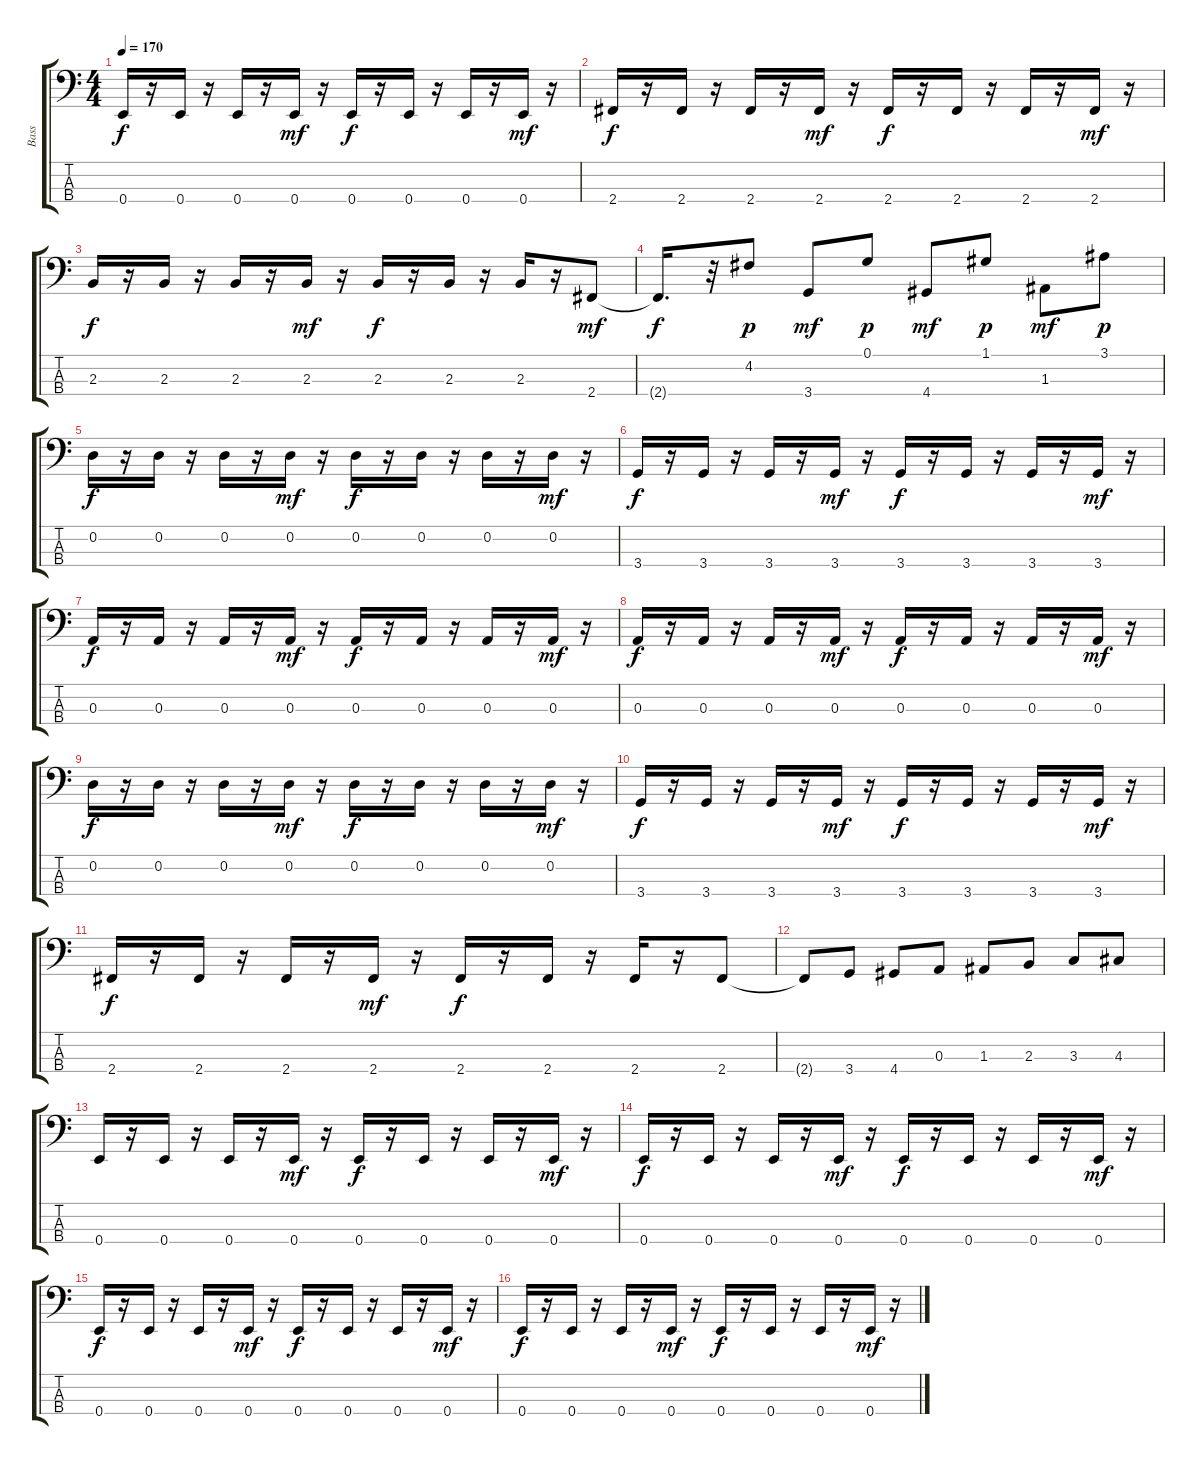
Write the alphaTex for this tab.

\track ("Bass" "Bass") {instrument electricbassfinger}
\staff {score tabs}
\tuning (G2 D2 A1 E1) {hide}
\ts (4 4)
\tempo 170
\clef f4
\ks c
0.4.16{dy f} r.16 0.4.16 r.16 0.4.16 r.16 0.4.16{dy mf} r.16 0.4.16{dy f} r.16 0.4.16 r.16 0.4.16 r.16 0.4.16{dy mf} r.16 |
2.4.16{dy f} r.16 2.4.16 r.16 2.4.16 r.16 2.4.16{dy mf} r.16 2.4.16{dy f} r.16 2.4.16 r.16 2.4.16 r.16 2.4.16{dy mf} r.16 |
2.3.16{dy f} r.16 2.3.16 r.16 2.3.16 r.16 2.3.16{dy mf} r.16 2.3.16{dy f} r.16 2.3.16 r.16 2.3.16 r.16 2.4.8{dy mf} |
2.4{t}.16{d dy f} r.32 4.2.8{dy p} 3.4.8{dy mf} 0.1.8{dy p} 4.4.8{dy mf} 1.1.8{dy p} 1.3.8{dy mf} 3.1.8{dy p} |
0.2.16{dy f} r.16 0.2.16 r.16 0.2.16 r.16 0.2.16{dy mf} r.16 0.2.16{dy f} r.16 0.2.16 r.16 0.2.16 r.16 0.2.16{dy mf} r.16 |
3.4.16{dy f} r.16 3.4.16 r.16 3.4.16 r.16 3.4.16{dy mf} r.16 3.4.16{dy f} r.16 3.4.16 r.16 3.4.16 r.16 3.4.16{dy mf} r.16 |
0.3.16{dy f} r.16 0.3.16 r.16 0.3.16 r.16 0.3.16{dy mf} r.16 0.3.16{dy f} r.16 0.3.16 r.16 0.3.16 r.16 0.3.16{dy mf} r.16 |
0.3.16{dy f} r.16 0.3.16 r.16 0.3.16 r.16 0.3.16{dy mf} r.16 0.3.16{dy f} r.16 0.3.16 r.16 0.3.16 r.16 0.3.16{dy mf} r.16 |
0.2.16{dy f} r.16 0.2.16 r.16 0.2.16 r.16 0.2.16{dy mf} r.16 0.2.16{dy f} r.16 0.2.16 r.16 0.2.16 r.16 0.2.16{dy mf} r.16 |
3.4.16{dy f} r.16 3.4.16 r.16 3.4.16 r.16 3.4.16{dy mf} r.16 3.4.16{dy f} r.16 3.4.16 r.16 3.4.16 r.16 3.4.16{dy mf} r.16 |
2.4.16{dy f} r.16 2.4.16 r.16 2.4.16 r.16 2.4.16{dy mf} r.16 2.4.16{dy f} r.16 2.4.16 r.16 2.4.16 r.16 2.4.8 |
2.4{t}.8 3.4.8 4.4.8 0.3.8 1.3.8 2.3.8 3.3.8 4.3.8 |
0.4.16 r.16 0.4.16 r.16 0.4.16 r.16 0.4.16{dy mf} r.16 0.4.16{dy f} r.16 0.4.16 r.16 0.4.16 r.16 0.4.16{dy mf} r.16 |
0.4.16{dy f} r.16 0.4.16 r.16 0.4.16 r.16 0.4.16{dy mf} r.16 0.4.16{dy f} r.16 0.4.16 r.16 0.4.16 r.16 0.4.16{dy mf} r.16 |
0.4.16{dy f} r.16 0.4.16 r.16 0.4.16 r.16 0.4.16{dy mf} r.16 0.4.16{dy f} r.16 0.4.16 r.16 0.4.16 r.16 0.4.16{dy mf} r.16 |
0.4.16{dy f} r.16 0.4.16 r.16 0.4.16 r.16 0.4.16{dy mf} r.16 0.4.16{dy f} r.16 0.4.16 r.16 0.4.16 r.16 0.4.16{dy mf} r.16
